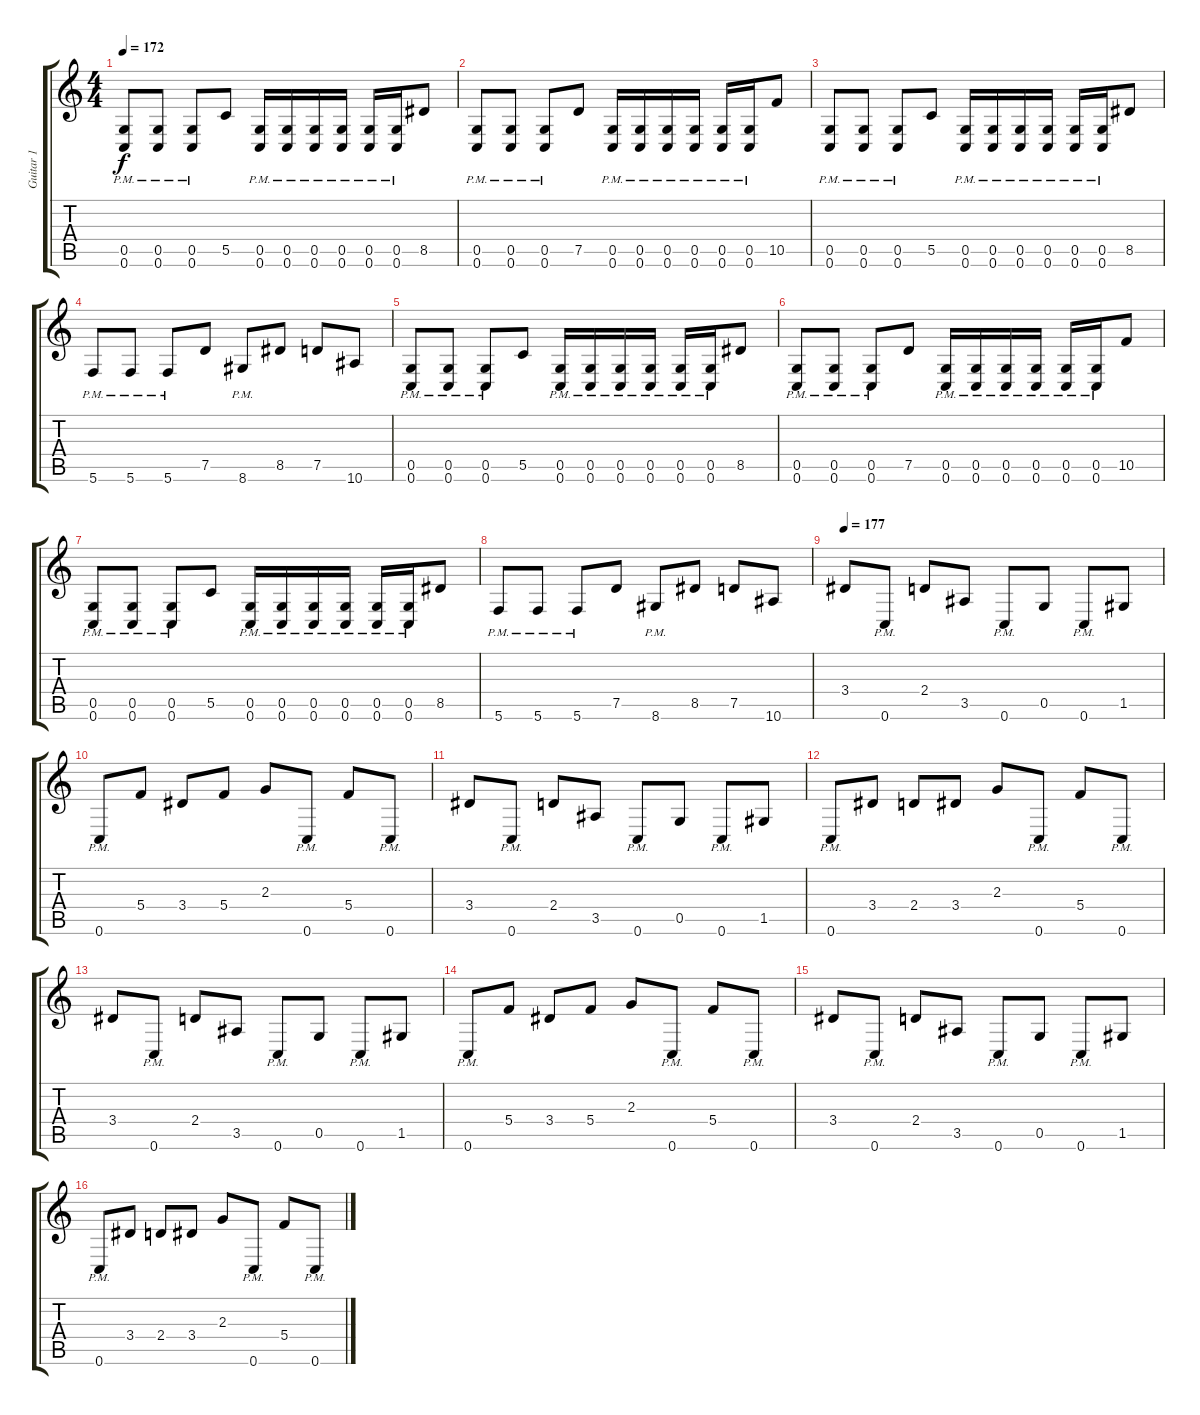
\track ("Guitar 1" "Guitar 1") {instrument distortionguitar}
\staff {score tabs}
\tuning (D4 A3 F3 C3 G2 C2) {hide}
\ts (4 4)
\tempo 172
\clef g2
\ks c
(0.5{pm} 0.6{pm}).8{dy f} (0.5{pm} 0.6{pm}).8 (0.5{pm} 0.6{pm}).8 5.5.8 (0.5{pm} 0.6{pm}).16 (0.5{pm} 0.6{pm}).16 (0.5{pm} 0.6{pm}).16 (0.5{pm} 0.6{pm}).16 (0.5{pm} 0.6{pm}).16 (0.5{pm} 0.6{pm}).16 8.5.8 |
(0.5{pm} 0.6{pm}).8 (0.5{pm} 0.6{pm}).8 (0.5{pm} 0.6{pm}).8 7.5.8 (0.5{pm} 0.6{pm}).16 (0.5{pm} 0.6{pm}).16 (0.5{pm} 0.6{pm}).16 (0.5{pm} 0.6{pm}).16 (0.5{pm} 0.6{pm}).16 (0.5{pm} 0.6{pm}).16 10.5.8 |
(0.5{pm} 0.6{pm}).8 (0.5{pm} 0.6{pm}).8 (0.5{pm} 0.6{pm}).8 5.5.8 (0.5{pm} 0.6{pm}).16 (0.5{pm} 0.6{pm}).16 (0.5{pm} 0.6{pm}).16 (0.5{pm} 0.6{pm}).16 (0.5{pm} 0.6{pm}).16 (0.5{pm} 0.6{pm}).16 8.5.8 |
5.6{pm}.8 5.6{pm}.8 5.6{pm}.8 7.5.8 8.6{pm}.8 8.5.8 7.5.8 10.6.8 |
(0.5{pm} 0.6{pm}).8 (0.5{pm} 0.6{pm}).8 (0.5{pm} 0.6{pm}).8 5.5.8 (0.5{pm} 0.6{pm}).16 (0.5{pm} 0.6{pm}).16 (0.5{pm} 0.6{pm}).16 (0.5{pm} 0.6{pm}).16 (0.5{pm} 0.6{pm}).16 (0.5{pm} 0.6{pm}).16 8.5.8 |
(0.5{pm} 0.6{pm}).8 (0.5{pm} 0.6{pm}).8 (0.5{pm} 0.6{pm}).8 7.5.8 (0.5{pm} 0.6{pm}).16 (0.5{pm} 0.6{pm}).16 (0.5{pm} 0.6{pm}).16 (0.5{pm} 0.6{pm}).16 (0.5{pm} 0.6{pm}).16 (0.5{pm} 0.6{pm}).16 10.5.8 |
(0.5{pm} 0.6{pm}).8 (0.5{pm} 0.6{pm}).8 (0.5{pm} 0.6{pm}).8 5.5.8 (0.5{pm} 0.6{pm}).16 (0.5{pm} 0.6{pm}).16 (0.5{pm} 0.6{pm}).16 (0.5{pm} 0.6{pm}).16 (0.5{pm} 0.6{pm}).16 (0.5{pm} 0.6{pm}).16 8.5.8 |
5.6{pm}.8 5.6{pm}.8 5.6{pm}.8 7.5.8 8.6{pm}.8 8.5.8 7.5.8 10.6.8 |
\tempo 177
3.4.8 0.6{pm}.8 2.4.8 3.5.8 0.6{pm}.8 0.5.8 0.6{pm}.8 1.5.8 |
0.6{pm}.8 5.4.8 3.4.8 5.4.8 2.3.8 0.6{pm}.8 5.4.8 0.6{pm}.8 |
3.4.8 0.6{pm}.8 2.4.8 3.5.8 0.6{pm}.8 0.5.8 0.6{pm}.8 1.5.8 |
0.6{pm}.8 3.4.8 2.4.8 3.4.8 2.3.8 0.6{pm}.8 5.4.8 0.6{pm}.8 |
3.4.8 0.6{pm}.8 2.4.8 3.5.8 0.6{pm}.8 0.5.8 0.6{pm}.8 1.5.8 |
0.6{pm}.8 5.4.8 3.4.8 5.4.8 2.3.8 0.6{pm}.8 5.4.8 0.6{pm}.8 |
3.4.8 0.6{pm}.8 2.4.8 3.5.8 0.6{pm}.8 0.5.8 0.6{pm}.8 1.5.8 |
0.6{pm}.8 3.4.8 2.4.8 3.4.8 2.3.8 0.6{pm}.8 5.4.8 0.6{pm}.8
